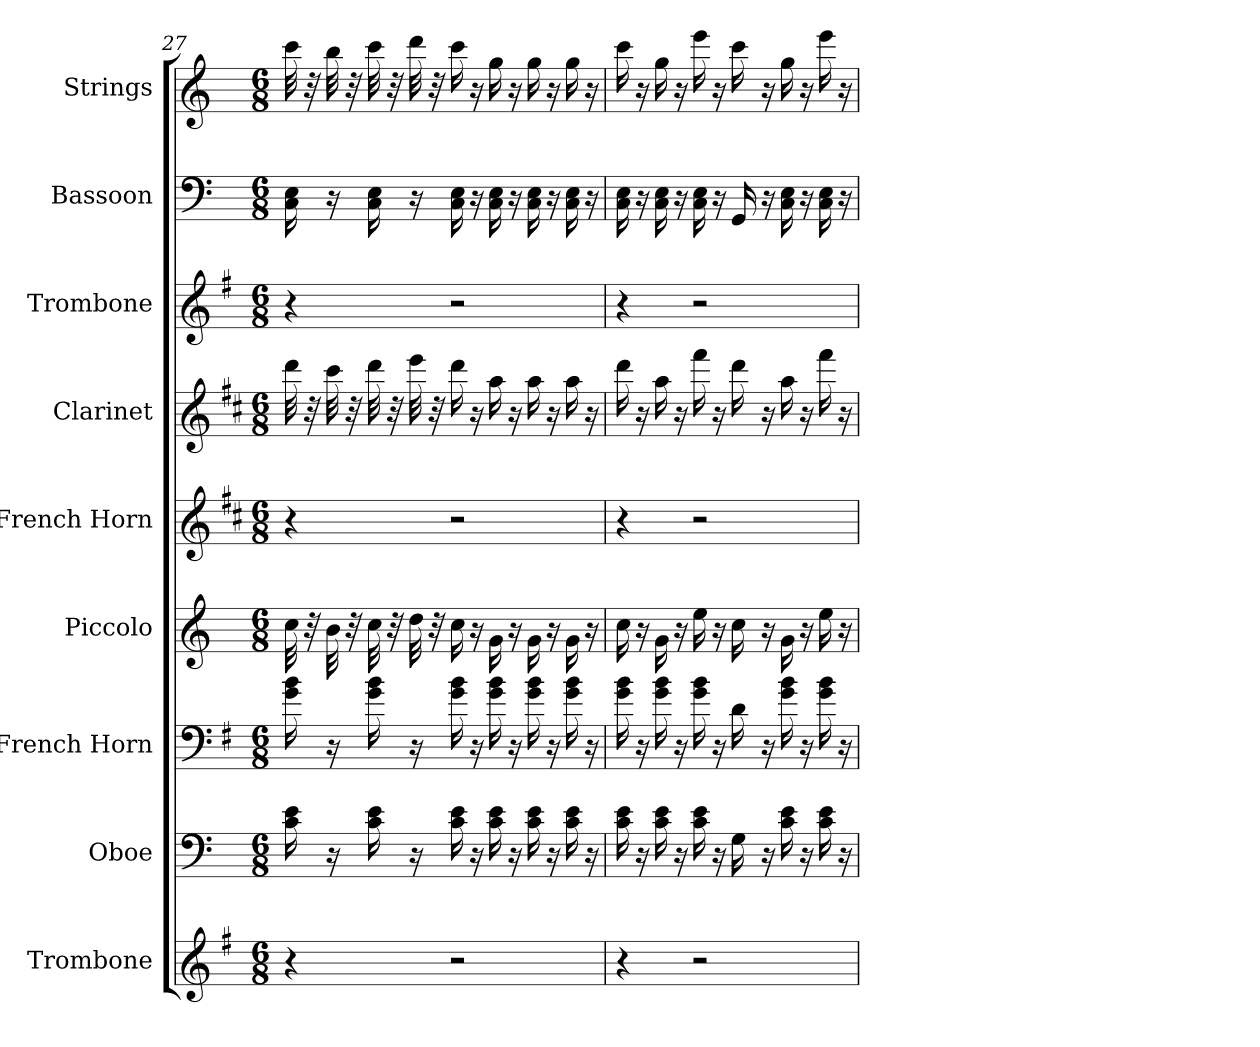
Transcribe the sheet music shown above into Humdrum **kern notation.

**kern	**kern	**kern	**kern	**kern	**kern	**kern	**kern	**kern
*part9	*part8	*part7	*part6	*part5	*part4	*part3	*part2	*part1
*staff9	*staff8	*staff7	*staff6	*staff5	*staff4	*staff3	*staff2	*staff1
*I"Trombone	*I"Oboe	*I"French Horn	*I"Piccolo	*I"French Horn	*I"Clarinet	*I"Trombone	*I"Bassoon	*I"Strings
*I'Trb	*I'Ob	*I'Hn	*I'Picc	*I'Hn	*I'Cl	*I'Trb	*I'Bsn	*I'Str
*clefG2	*clefF4	*clefF4	*clefG2	*clefG2	*clefG2	*clefG2	*clefF4	*clefG2
*	*	*ITrd4c7	*ITrd-7c-12	*ITrd4c7	*ITrd1c2	*	*	*
*k[f#]	*k[]	*k[]	*k[]	*k[f#]	*k[]	*k[f#]	*k[]	*k[]
*M6/8	*M6/8	*M6/8	*M6/8	*M6/8	*M6/8	*M6/8	*M6/8	*M6/8
=27	=27	=27	=27	=27	=27	=27	=27	=27
4r	16c\ 16e\	16c\ 16e\	32ccc\	4r	32ccc\	4r	16C\ 16E\	32ccc\
.	.	.	32r	.	32r	.	.	32r
.	16r	16r	32bb\	.	32bb\	.	16r	32bb\
.	.	.	32r	.	32r	.	.	32r
.	16c\ 16e\	16c\ 16e\	32ccc\	.	32ccc\	.	16C\ 16E\	32ccc\
.	.	.	32r	.	32r	.	.	32r
.	16r	16r	32ddd\	.	32ddd\	.	16r	32ddd\
.	.	.	32r	.	32r	.	.	32r
2r	16c\ 16e\	16c\ 16e\	16ccc\	2r	16ccc\	2r	16C\ 16E\	16ccc\
.	16r	16r	16r	.	16r	.	16r	16r
.	16c\ 16e\	16c\ 16e\	16gg\	.	16gg\	.	16C\ 16E\	16gg\
.	16r	16r	16r	.	16r	.	16r	16r
.	16c\ 16e\	16c\ 16e\	16gg\	.	16gg\	.	16C\ 16E\	16gg\
.	16r	16r	16r	.	16r	.	16r	16r
.	16c\ 16e\	16c\ 16e\	16gg\	.	16gg\	.	16C\ 16E\	16gg\
.	16r	16r	16r	.	16r	.	16r	16r
=28	=28	=28	=28	=28	=28	=28	=28	=28
4r	16c\ 16e\	16c\ 16e\	16ccc\	4r	16ccc\	4r	16C\ 16E\	16ccc\
.	16r	16r	16r	.	16r	.	16r	16r
.	16c\ 16e\	16c\ 16e\	16gg\	.	16gg\	.	16C\ 16E\	16gg\
.	16r	16r	16r	.	16r	.	16r	16r
2r	16c\ 16e\	16c\ 16e\	16eee\	2r	16eee\	2r	16C\ 16E\	16eee\
.	16r	16r	16r	.	16r	.	16r	16r
.	16G\	16G\	16ccc\	.	16ccc\	.	16GG/	16ccc\
.	16r	16r	16r	.	16r	.	16r	16r
.	16c\ 16e\	16c\ 16e\	16gg\	.	16gg\	.	16C\ 16E\	16gg\
.	16r	16r	16r	.	16r	.	16r	16r
.	16c\ 16e\	16c\ 16e\	16eee\	.	16eee\	.	16C\ 16E\	16eee\
.	16r	16r	16r	.	16r	.	16r	16r
=	=	=	=	=	=	=	=	=
*-	*-	*-	*-	*-	*-	*-	*-	*-
